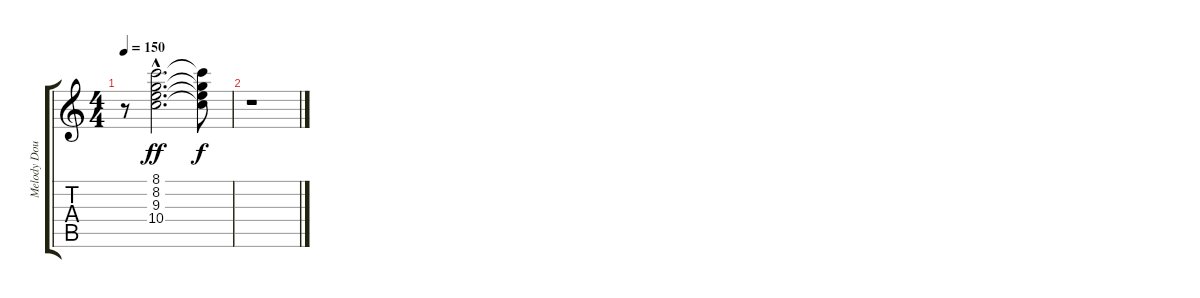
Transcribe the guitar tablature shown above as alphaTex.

\track ("Melody Double" "Melody Dou") {instrument electricguitarmuted}
\staff {score tabs}
\tuning (E4 B3 G3 D3 A2 E2) {hide}
\ts (4 4)
\tempo 150
\clef g2
\ks c
r.8{dy ff} (8.1{hac} 8.2{hac} 9.3{hac} 10.4{hac}).2{d} (8.1{t} 8.2{t} 9.3{t} 10.4{t}).8{dy f} |
r.1
